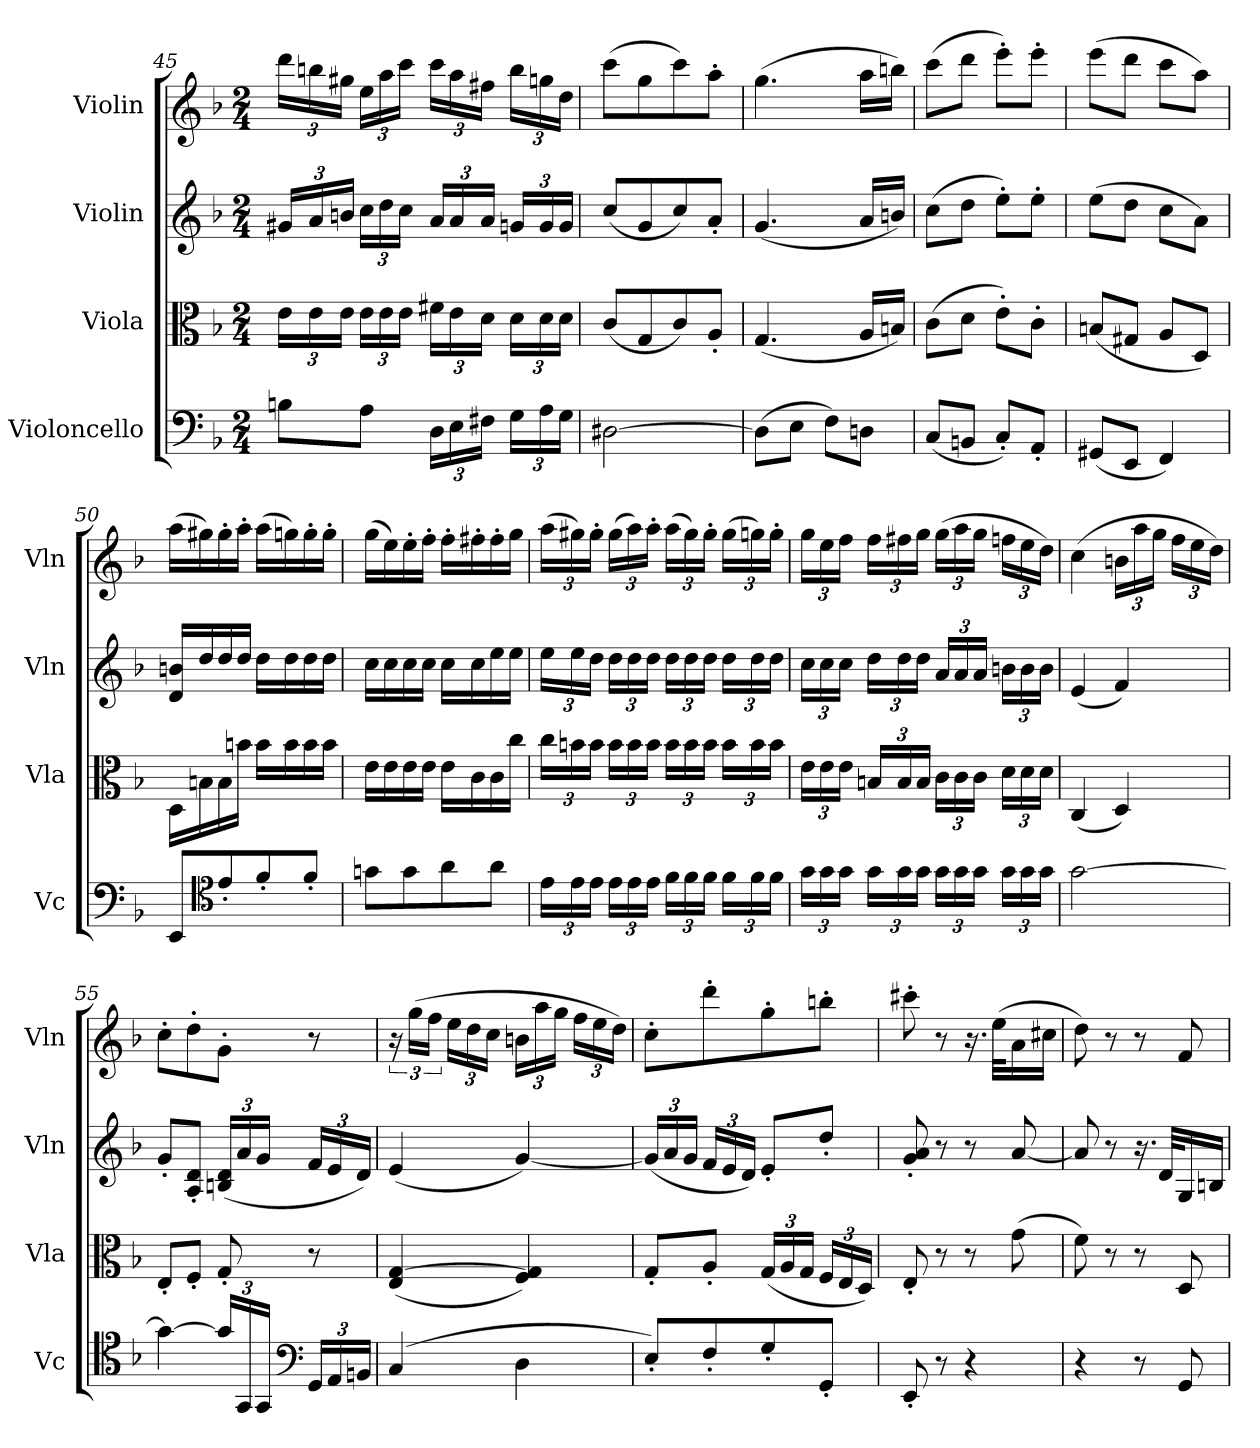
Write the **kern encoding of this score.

**kern	**kern	**kern	**kern
*part4	*part3	*part2	*part1
*staff4	*staff3	*staff2	*staff1
*I"Violoncello	*I"Viola	*I"Violin	*I"Violin
*I'Vc	*I'Vla	*I'Vln	*I'Vln
*clefF4	*clefC3	*clefG2	*clefG2
*k[b-]	*k[b-]	*k[b-]	*k[b-]
*F:	*F:	*F:	*F:
*M2/4	*M2/4	*M2/4	*M2/4
=45	=45	=45	=45
8Bn\L	24e\LL	24g#X/LL	24ddd\LL
.	24e\	24a/	24bbn\
.	24e\JJ	24bn/JJ	24gg#X\JJ
8A\J	24e\LL	24cc\LL	24ee\LL
.	24e\	24dd\	24aa\
.	24e\JJ	24cc\JJ	24ccc\JJ
24D\LL	24f#X\LL	24a/LL	24ccc\LL
24E\	24e\	24a/	24aa\
24F#X\JJ	24d\JJ	24a/JJ	24ff#X\JJ
24G\LL	24d\LL	24gn/LL	24bb\LL
24A\	24d\	24g/	24ggn\
24G\JJ	24d\JJ	24g/JJ	24dd\JJ
=46	=46	=46	=46
[2D#X\	(8c/L	(8cc/L	(8ccc\L
.	8G/	8g/	8gg\
.	8c/)	8cc/)	8ccc\)
.	8A'/J	8a'/J	8aa'\J
=47	=47	=47	=47
(8D#\L]	(4.G/	(4.g/	(4.gg\
8E\J	.	.	.
8F\L)	.	.	.
8Dn\J	16A/LL	16a/LL	16aa\LL
.	16Bn/JJ)	16bn/JJ)	16bbn\JJ)
=48	=48	=48	=48
(8C/L	(8c\L	(8cc\L	(8ccc\L
8BBn/J	8d\J	8dd\J	8ddd\J
8C'/L)	8e'\L)	8ee'\L)	8eee'\L)
8AA'/J	8c'\J	8ee'\J	8eee'\J
=49	=49	=49	=49
(8GG#X/L	(8Bn/L	(8ee\L	(8eee\L
8EE/J	8G#X/J	8dd\J	8ddd\J
4FF/)	8A/L	8cc\L	8ccc\L
.	8D/J)	8a\J)	8aa\J)
=50	=50	=50	=50
8EE/L	16D\LL	16d/ 16bn/LL	(16aa\LL
.	16Bn\	16dd/	16gg#X\)
*clefC4	*	*	*
8e'/	16B\	16dd/	16gg#'\
.	16bn\JJ	16dd/JJ	16aa'\JJ
8f'/	16b\LL	16dd\LL	(16aa\LL
.	16b\	16dd\	16ggn\)
8f'/J	16b\	16dd\	16gg'\
.	16b\JJ	16dd\JJ	16gg'\JJ
=51	=51	=51	=51
8gn\L	16e\LL	16cc\LL	(16gg\LL
.	16e\	16cc\	16ee\)
8g\	16e\	16cc\	16ee'\
.	16e\JJ	16cc\JJ	16ff'\JJ
8a\	16e\LL	16cc\LL	16ff'\LL
.	16c\	16cc\	16ff#X'\
8a\J	16c\	16ee\	16ff#'\
.	16cc\JJ	16ee\JJ	16gg\JJ
=52	=52	=52	=52
24e\LL	24cc\LL	24ee\LL	(24aa\LL
24e\	24bn\	24ee\	24gg#X\)
24e\JJ	24b\JJ	24dd\JJ	24gg#'\JJ
24e\LL	24b\LL	24dd\LL	(24gg#\LL
24e\	24b\	24dd\	24aa\)
24e\JJ	24b\JJ	24dd\JJ	24aa'\JJ
24f\LL	24b\LL	24dd\LL	(24aa\LL
24f\	24b\	24dd\	24gg#\)
24f\JJ	24b\JJ	24dd\JJ	24gg#'\JJ
24f\LL	24b\LL	24dd\LL	(24gg#\LL
24f\	24b\	24dd\	24ggn\)
24f\JJ	24b\JJ	24dd\JJ	24gg'\JJ
=53	=53	=53	=53
24g\LL	24e\LL	24cc\LL	24gg\LL
24g\	24e\	24cc\	24ee\
24g\JJ	24e\JJ	24cc\JJ	24ff\JJ
24g\LL	24Bn/LL	24dd\LL	24ff\LL
24g\	24B/	24dd\	24ff#X\
24g\JJ	24B/JJ	24dd\JJ	24gg\JJ
24g\LL	24c\LL	24a/LL	(24gg\LL
24g\	24c\	24a/	24aa\
24g\JJ	24c\JJ	24a/JJ	24gg\JJ
24g\LL	24d\LL	24bn\LL	24ffn\LL
24g\	24d\	24b\	24ee\
24g\JJ	24d\JJ	24b\JJ	24dd\JJ)
=54	=54	=54	=54
[2g\	(4C/	(4e/	(4cc\
.	4D/)	4f/)	24bn\LL
.	.	.	24aa\
.	.	.	24gg\JJ
.	.	.	24ff\LL
.	.	.	24ee\
.	.	.	24dd\JJ)
=55	=55	=55	=55
4g\_	8E'/L	8g'/L	8cc'\L
.	8F'/J	8A'/ 8d'/J	8dd'\
24g/LL]	8G'/	(24Bn/ 24d/LL	8g'\J
24GG/	.	24a/	.
24GG/JJ	.	24g/JJ	.
*clefF4	*	*	*
24GG/LL	8r	24f/LL	8r
24AA/	.	24e/	.
24BBn/JJ	.	24d/JJ)	.
=56	=56	=56	=56
(4C/	(4E/ [4G/	(4e/	24r
.	.	.	(24gg\LL
.	.	.	24ff\JJ
.	.	.	24ee\LL
.	.	.	24dd\
.	.	.	24cc\JJ
4D\	4F/ 4G]/)	[4g/)	24bn\LL
.	.	.	24aa\
.	.	.	24gg\JJ
.	.	.	24ff\LL
.	.	.	24ee\
.	.	.	24dd\JJ)
=57	=57	=57	=57
8E'/L)	8G'/L	(24g/LL]	8cc'\L
.	.	24a/	.
.	.	24g/JJ	.
8F'/	8A'/J	24f/LL	8ddd'\
.	.	24e/	.
.	.	24d/JJ)	.
8G'/	(24G/LL	8e'/L	8gg'\
.	24A/	.	.
.	24G/JJ	.	.
8GG'/J	24F/LL	8dd'/J	8bbn'\J
.	24E/	.	.
.	24D/JJ)	.	.
=58	=58	=58	=58
8EE'/	8E'/	8g'/ 8a'/	8ccc#X'\
8r	8r	8r	8r
4r	8r	8r	16.r
.	.	.	(32ee\KLL
.	(8g\	[8a/	16a\
.	.	.	16cc#X\JJ
=59	=59	=59	=59
4r	8f\)	8a/]	8dd\)
.	8r	8r	8r
8r	8r	16.r	8r
.	.	32d/KLL	.
8GG/	8D/	16G/	8f/
.	.	16Bn/JJ	.
=	=	=	=
*-	*-	*-	*-
